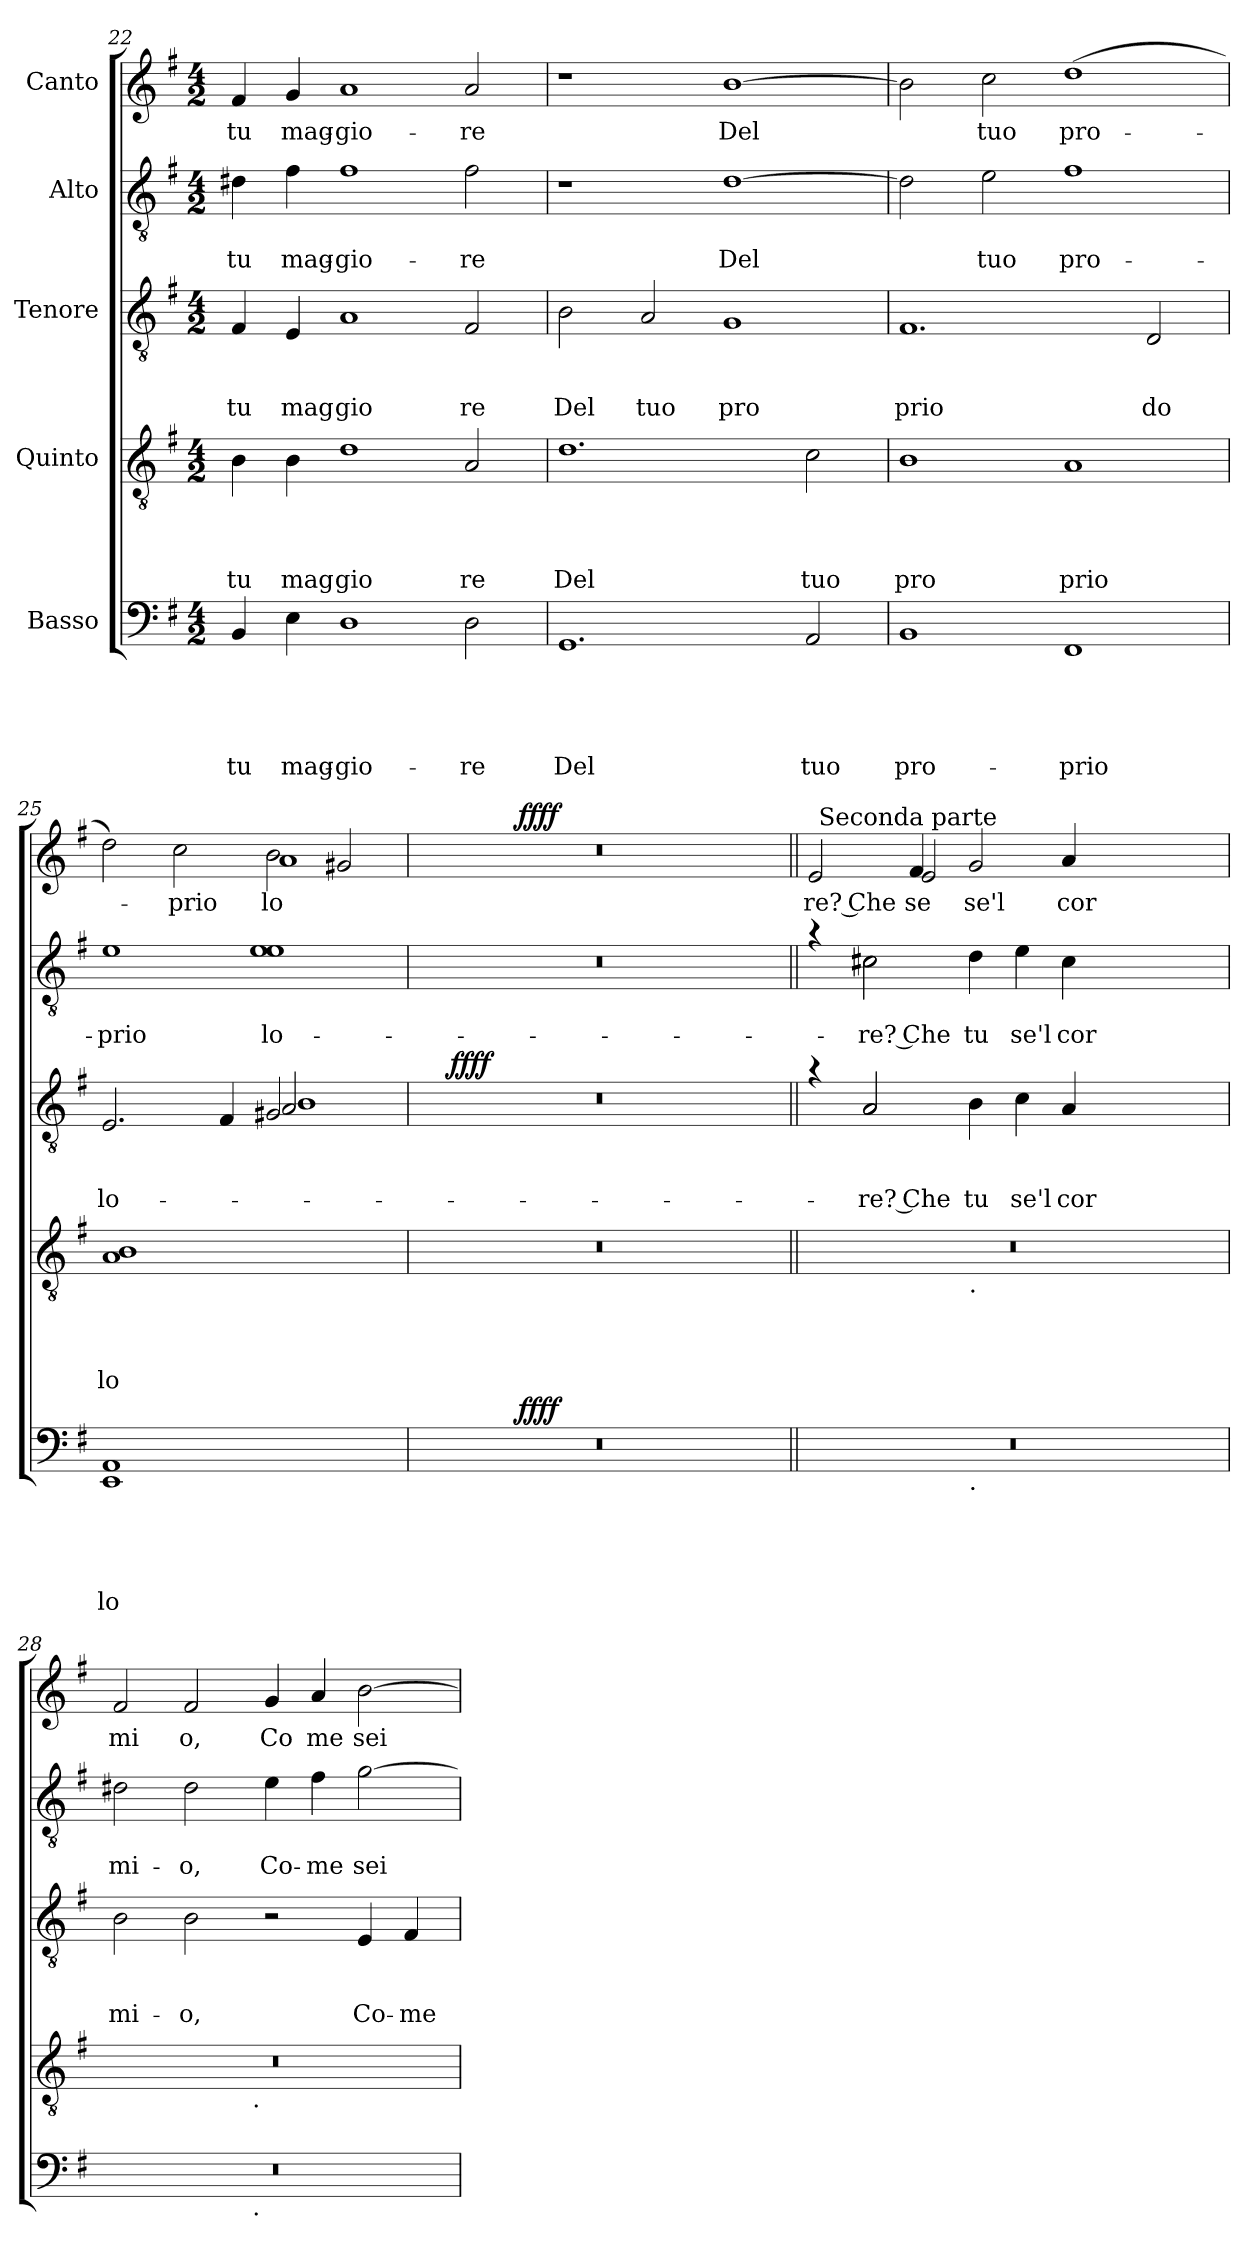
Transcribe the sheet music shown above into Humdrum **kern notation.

**kern	**text	**text	**text	**text	**text	**dynam	**kern	**text	**text	**text	**text	**kern	**text	**text	**text	**dynam	**kern	**text	**text	**kern	**text	**dynam
*part5	*part5	*part5	*part5	*part5	*part5	*part5	*part4	*part4	*part4	*part4	*part4	*part3	*part3	*part3	*part3	*part3	*part2	*part2	*part2	*part1	*part1	*part1
*staff5	*staff5	*staff5	*staff5	*staff5	*staff5	*staff5	*staff4	*staff4	*staff4	*staff4	*staff4	*staff3	*staff3	*staff3	*staff3	*staff3	*staff2	*staff2	*staff2	*staff1	*staff1	*staff1
*I"Basso	*	*	*	*	*	*	*I"Quinto	*	*	*	*	*I"Tenore	*	*	*	*	*I"Alto	*	*	*I"Canto	*	*
*clefF4	*	*	*	*	*	*	*clefGv2	*	*	*	*	*clefGv2	*	*	*	*	*clefGv2	*	*	*clefG2	*	*
*k[f#]	*	*	*	*	*	*	*k[f#]	*	*	*	*	*k[f#]	*	*	*	*	*k[f#]	*	*	*k[f#]	*	*
*G:	*	*	*	*	*	*	*G:	*	*	*	*	*G:	*	*	*	*	*G:	*	*	*G:	*	*
*M4/2	*	*	*	*	*	*	*M4/2	*	*	*	*	*M4/2	*	*	*	*	*M4/2	*	*	*M4/2	*	*
=22	=22	=22	=22	=22	=22	=22	=22	=22	=22	=22	=22	=22	=22	=22	=22	=22	=22	=22	=22	=22	=22	=22
!	!	!	!	!	!LO:LY:b	!	!	!	!	!	!LO:LY:b	!	!	!	!LO:LY:b	!	!	!	!LO:LY:b	!	!LO:LY:b	!
4BB/	.	.	.	.	tu	.	4B\	.	.	.	tu	4F#/	.	.	tu	.	4d#X\	.	tu	4f#/	tu	.
!	!	!	!	!	!LO:LY:b	!	!	!	!	!	!LO:LY:b	!	!	!	!LO:LY:b	!	!	!	!LO:LY:b	!	!LO:LY:b	!
4E\	.	.	.	.	mag-	.	4B\	.	.	.	mag	4E/	.	.	mag	.	4f#\	.	mag-	4g/	mag-	.
!	!	!	!	!	!LO:LY:b	!	!	!	!	!	!LO:LY:b	!	!	!	!LO:LY:b	!	!	!	!LO:LY:b	!	!LO:LY:b	!
1D	.	.	.	.	-gio-	.	1d	.	.	.	gio	1A	.	.	gio	.	1f#	.	-gio-	1a	-gio-	.
!	!	!	!	!	!LO:LY:b	!	!	!	!	!	!LO:LY:b	!	!	!	!LO:LY:b	!	!	!	!LO:LY:b	!	!LO:LY:b	!
2D\	.	.	.	.	-re	.	2A/	.	.	.	re	2F#/	.	.	re	.	2f#\	.	-re	2a/	-re	.
=23	=23	=23	=23	=23	=23	=23	=23	=23	=23	=23	=23	=23	=23	=23	=23	=23	=23	=23	=23	=23	=23	=23
!	!	!	!	!	!LO:LY:b	!	!	!	!	!	!LO:LY:b	!	!	!	!LO:LY:b	!	!	!	!	!	!	!
1.GG	.	.	.	.	Del	.	1.d	.	.	.	Del	2B\	.	.	Del	.	1r	.	.	1r	.	.
!	!	!	!	!	!	!	!	!	!	!	!	!	!	!	!LO:LY:b	!	!	!	!	!	!	!
.	.	.	.	.	.	.	.	.	.	.	.	2A/	.	.	tuo	.	.	.	.	.	.	.
!	!	!	!	!	!	!	!	!	!	!	!	!	!	!	!LO:LY:b	!	!	!	!LO:LY:b	!	!LO:LY:b	!
.	.	.	.	.	.	.	.	.	.	.	.	1G	.	.	pro	.	[>1d	.	Del	[>1b	Del	.
!	!	!	!	!	!LO:LY:b	!	!	!	!	!	!LO:LY:b	!	!	!	!	!	!	!	!	!	!	!
2AA/	.	.	.	.	tuo	.	2c\	.	.	.	tuo	.	.	.	.	.	.	.	.	.	.	.
=24	=24	=24	=24	=24	=24	=24	=24	=24	=24	=24	=24	=24	=24	=24	=24	=24	=24	=24	=24	=24	=24	=24
!	!	!	!	!	!LO:LY:b	!	!	!	!	!	!LO:LY:b	!	!	!	!LO:LY:b	!	!	!	!	!	!	!
1BB	.	.	.	.	pro-	.	1B	.	.	.	pro	1.F#	.	.	prio	.	2d\]	.	.	2b\]	.	.
!	!	!	!	!	!	!	!	!	!	!	!	!	!	!	!	!	!	!	!LO:LY:b	!	!LO:LY:b	!
.	.	.	.	.	.	.	.	.	.	.	.	.	.	.	.	.	2e\	.	tuo	2cc\	tuo	.
!	!	!	!	!	!LO:LY:b	!	!	!	!	!	!LO:LY:b	!	!	!	!	!	!	!	!LO:LY:b	!	!LO:LY:b	!
1FF#	.	.	.	.	-prio	.	1A	.	.	.	prio	.	.	.	.	.	1f#	.	pro-	(>1dd	pro-	.
!	!	!	!	!	!	!	!	!	!	!	!	!	!	!	!LO:LY:b	!	!	!	!	!	!	!
.	.	.	.	.	.	.	.	.	.	.	.	2D/	.	.	do	.	.	.	.	.	.	.
!!LO:LB:g=z
=25	=25	=25	=25	=25	=25	=25	=25	=25	=25	=25	=25	=25	=25	=25	=25	=25	=25	=25	=25	=25	=25	=25
!	!	!	!	!	!LO:LY:b	!	!	!	!	!	!LO:LY:b	!	!	!	!LO:LY:b	!	!	!	!LO:LY:b	!	!	!
*	*	*	*	*	*	*	*	*	*	*	*	*^	*	*	*	*	*	*	*	*^	*	*
*	*	*	*	*	*	*	*	*	*	*	*	*	*^	*	*	*	*	*	*	*	*	*	*	*
1EE 1AA	.	.	.	.	-lo-	.	1A 1B	.	.	.	-lo-	2.E/	1ryy	1ryy	.	.	lo-	.	1e	.	-prio	2dd<\)	1ryy	.	.
!	!	!	!	!	!	!	!	!	!	!	!	!	!	!	!	!	!	!	!	!	!	!	!	!LO:LY:b	!
.	.	.	.	.	.	.	.	.	.	.	.	.	.	.	.	.	.	.	.	.	.	2cc\	.	-prio	.
.	.	.	.	.	.	.	.	.	.	.	.	4F#/	.	.	.	.	.	.	.	.	.	.	.	.	.
!	!	!	!	!	!	!	!	!	!	!	!	!	!	!	!	!	!	!	!	!	!LO:LY:b	!	!	!LO:LY:b	!
!	!	!	!	!	!	!	!	!	!	!	!	!	!	!	!	!	!	!	!	!	!	!	!	!LO:LY:b	!
1ryy	.	.	.	.	.	.	1ryy	.	.	.	.	2G#X/	2A/	1B	.	.	.	.	1e 1e	.	-lo-	2b\	1a	lo	.
.	.	.	.	.	.	.	.	.	.	.	.	2ryy	2ryy	.	.	.	.	.	.	.	.	2g#X/	.	.	.
*	*	*	*	*	*	*	*	*	*	*	*	*	*v	*v	*	*	*	*	*	*	*	*	*	*	*
=26	=26	=26	=26	=26	=26	=26	=26	=26	=26	=26	=26	=26	=26	=26	=26	=26	=26	=26	=26	=26	=26	=26	=26	=26
*^	*	*	*	*	*	*	*	*	*	*	*	*	*	*	*	*	*	*	*	*	*	*	*	*
0r	3..ryy	.	.	.	.	.	.	0r	.	.	.	.	0r	12ryy	.	.	.	.	0r	.	.	0r	3..ryy	.	.
.	.	.	.	.	.	.	.	.	.	.	.	.	.	48.ryy	.	.	.	.	.	.	.	.	.	.	.
!	!	!	!	!	!	!	!	!	!	!	!	!	!	!	!	!	!	!LO:DY:b	!	!	!	!	!	!	!
.	.	.	.	.	.	.	.	.	.	.	.	.	.	3%2ryy	.	.	.	ffff	.	.	.	.	.	.	.
!	!	!	!	!	!	!	!LO:DY:b	!	!	!	!	!	!	!	!	!	!	!	!	!	!	!	!	!	!LO:DY:b
.	3%2ryy	.	.	.	.	.	ffff	.	.	.	.	.	.	.	.	.	.	.	.	.	.	.	3%2ryy	.	ffff
.	.	.	.	.	.	.	.	.	.	.	.	.	.	3%2ryy	.	.	.	.	.	.	.	.	.	.	.
.	3%2ryy	.	.	.	.	.	.	.	.	.	.	.	.	.	.	.	.	.	.	.	.	.	3%2ryy	.	.
.	.	.	.	.	.	.	.	.	.	.	.	.	.	3ryy	.	.	.	.	.	.	.	.	.	.	.
.	.	.	.	.	.	.	.	.	.	.	.	.	.	6ryy	.	.	.	.	.	.	.	.	.	.	.
.	12ryy	.	.	.	.	.	.	.	.	.	.	.	.	.	.	.	.	.	.	.	.	.	12ryy	.	.
.	.	.	.	.	.	.	.	.	.	.	.	.	.	24ryy	.	.	.	.	.	.	.	.	.	.	.
.	.	.	.	.	.	.	.	.	.	.	.	.	.	96ryy	.	.	.	.	.	.	.	.	.	.	.
=27||	=27||	=27||	=27||	=27||	=27||	=27||	=27||	=27||	=27||	=27||	=27||	=27||	=27||	=27||	=27||	=27||	=27||	=27||	=27||	=27||	=27||	=27||	=27||	=27||	=27||
*	*	*	*	*	*	*	*	*	*	*	*	*	*	*	*	*	*	*	*^	*	*	*	*	*	*
!	!	!	!	!	!	!	!	!	!	!	!	!	!	!	!	!	!	!	!	!	!	!	!	!	!LO:LY:b:rj	!
*	*	*	*	*	*	*	*	*^	*	*	*	*	*	*	*	*	*	*	*	*	*	*	*	*^	*	*
0r	2.ryy	.	.	.	.	.	.	0r	2.ryy	.	.	.	.	4ra	4ryy	.	.	.	.	4ra	4ryy	.	.	2e/	2ryy	48ryy	re? Che	.
!	!	!	!	!	!	!	!	!	!	!	!	!	!	!	!	!	!	!	!	!	!	!	!	!	!	!LO:TX:a:t=Seconda parte	!	!
.	.	.	.	.	.	.	.	.	.	.	.	.	.	.	.	.	.	.	.	.	.	.	.	.	.	3%2ryy	.	.
!	!	!	!	!	!	!	!	!	!	!	!	!	!	!	!	!	!	!LO:LY:b	!	!	!	!	!	!	!	!	!	!
!	!	!	!	!	!	!	!	!	!	!	!	!	!	!	!	!	!	!LO:LY:b:rj	!	!	!	!	!LO:LY:b	!	!	!	!	!
!	!	!	!	!	!	!	!	!	!	!	!	!	!	!	!	!	!	!	!	!	!	!	!LO:LY:b:rj	!	!	!	!	!
.	.	.	.	.	.	.	.	.	.	.	.	.	.	2A/	2A/	.	.	re? Che	.	2c#\	2c#X\	.	re? Che	.	.	.	.	.
!	!	!	!	!	!	!	!	!	!	!	!	!	!	!	!	!	!	!	!	!	!	!	!	!	!	!	!LO:LY:b	!
!	!	!	!	!	!	!	!	!	!	!	!	!	!	!	!	!	!	!	!	!	!	!	!	!	!	!	!LO:LY:b	!
.	.	.	.	.	.	.	.	.	.	.	.	.	.	.	.	.	.	.	.	.	.	.	.	4f#/	2e/	.	se	.
.	.	.	.	.	.	.	.	.	.	.	.	.	.	.	.	.	.	.	.	.	.	.	.	.	.	3%2ryy	.	.
!	!	!	!	!	!	!	!	!	!LO:TX:b:t=.	!	!	!	!	!	!	!	!	!	!	!	!	!	!	!	!	!	!	!
!	!LO:TX:b:t=.	!	!	!	!	!	!	!	!	!	!	!	!	!	!	!	!	!	!	!	!	!	!	!	!	!	!	!
!	!	!	!	!	!	!	!	!	!	!	!	!	!	!	!	!	!	!LO:LY:b	!	!	!	!	!LO:LY:b	!	!	!	!LO:LY:b	!
.	1ryy	.	.	.	.	.	.	.	1ryy	.	.	.	.	4ryy	4B\	.	.	tu	.	4ryy	4d\	.	tu	2g/	.	.	se'l	.
!	!	!	!	!	!	!	!	!	!	!	!	!	!	!	!	!	!	!LO:LY:b	!	!	!	!	!LO:LY:b	!	!	!	!	!
.	.	.	.	.	.	.	.	.	.	.	.	.	.	4c\	2ryy	.	.	se'l	.	4e\	2ryy	.	se'l	.	2ryy	.	.	.
!	!	!	!	!	!	!	!	!	!	!	!	!	!	!	!	!	!	!LO:LY:b	!	!	!	!	!LO:LY:b	!	!	!	!LO:LY:b	!
.	.	.	.	.	.	.	.	.	.	.	.	.	.	4A/	.	.	.	cor	.	4c#\	.	.	cor	4a/	.	.	cor	.
.	.	.	.	.	.	.	.	.	.	.	.	.	.	.	.	.	.	.	.	.	.	.	.	.	.	3ryy	.	.
.	.	.	.	.	.	.	.	.	.	.	.	.	.	2ryy	2ryy	.	.	.	.	2ryy	2ryy	.	.	2ryy	2ryy	.	.	.
.	.	.	.	.	.	.	.	.	.	.	.	.	.	.	.	.	.	.	.	.	.	.	.	.	.	6...ryy	.	.
.	4ryy	.	.	.	.	.	.	.	4ryy	.	.	.	.	.	.	.	.	.	.	.	.	.	.	.	.	.	.	.
=28	=28	=28	=28	=28	=28	=28	=28	=28	=28	=28	=28	=28	=28	=28	=28	=28	=28	=28	=28	=28	=28	=28	=28	=28	=28	=28	=28	=28
!	!	!	!	!	!	!	!	!	!	!	!	!	!	!	!	!	!	!LO:LY:b	!	!	!	!	!LO:LY:b	!	!	!	!LO:LY:b	!
*	*	*	*	*	*	*	*	*	*	*	*	*	*	*v	*v	*	*	*	*	*	*	*	*	*v	*v	*v	*	*
*	*	*	*	*	*	*	*	*	*	*	*	*	*	*	*	*	*	*	*v	*v	*	*	*	*	*
0r	2ryy	.	.	.	.	.	.	0r	2ryy	.	.	.	.	2B\	.	.	mi-	.	2d#X\	.	mi-	2f#/	mi	.
!	!	!	!	!	!	!	!	!	!	!	!	!	!	!	!	!	!LO:LY:b	!	!	!	!LO:LY:b	!	!LO:LY:b	!
.	4...ryy	.	.	.	.	.	.	.	4...ryy	.	.	.	.	2B\	.	.	-o,	.	2d#\	.	-o,	2f#/	o,	.
!	!	!	!	!	!	!	!	!	!LO:TX:b:t=.	!	!	!	!	!	!	!	!	!	!	!	!	!	!	!
!	!LO:TX:b:t=.	!	!	!	!	!	!	!	!	!	!	!	!	!	!	!	!	!	!	!	!	!	!	!
.	1ryy	.	.	.	.	.	.	.	1ryy	.	.	.	.	.	.	.	.	.	.	.	.	.	.	.
!	!	!	!	!	!	!	!	!	!	!	!	!	!	!	!	!	!	!	!	!	!LO:LY:b	!	!LO:LY:b	!
.	.	.	.	.	.	.	.	.	.	.	.	.	.	2r	.	.	.	.	4e\	.	Co-	4g/	Co	.
!	!	!	!	!	!	!	!	!	!	!	!	!	!	!	!	!	!	!	!	!	!LO:LY:b	!	!LO:LY:b	!
.	.	.	.	.	.	.	.	.	.	.	.	.	.	.	.	.	.	.	4f#\	.	-me	4a/	me	.
!	!	!	!	!	!	!	!	!	!	!	!	!	!	!	!	!	!LO:LY:b	!	!	!	!LO:LY:b	!	!LO:LY:b	!
.	.	.	.	.	.	.	.	.	.	.	.	.	.	4E/	.	.	Co-	.	[>2g\	.	sei	[>2b\	sei	.
!	!	!	!	!	!	!	!	!	!	!	!	!	!	!	!	!	!LO:LY:b	!	!	!	!	!	!	!
.	.	.	.	.	.	.	.	.	.	.	.	.	.	4F#/	.	.	-me	.	.	.	.	.	.	.
.	32ryy	.	.	.	.	.	.	.	32ryy	.	.	.	.	.	.	.	.	.	.	.	.	.	.	.
*v	*v	*	*	*	*	*	*	*	*	*	*	*	*	*	*	*	*	*	*	*	*	*	*	*
*	*	*	*	*	*	*	*v	*v	*	*	*	*	*	*	*	*	*	*	*	*	*	*	*
=	=	=	=	=	=	=	=	=	=	=	=	=	=	=	=	=	=	=	=	=	=	=
*-	*-	*-	*-	*-	*-	*-	*-	*-	*-	*-	*-	*-	*-	*-	*-	*-	*-	*-	*-	*-	*-	*-
